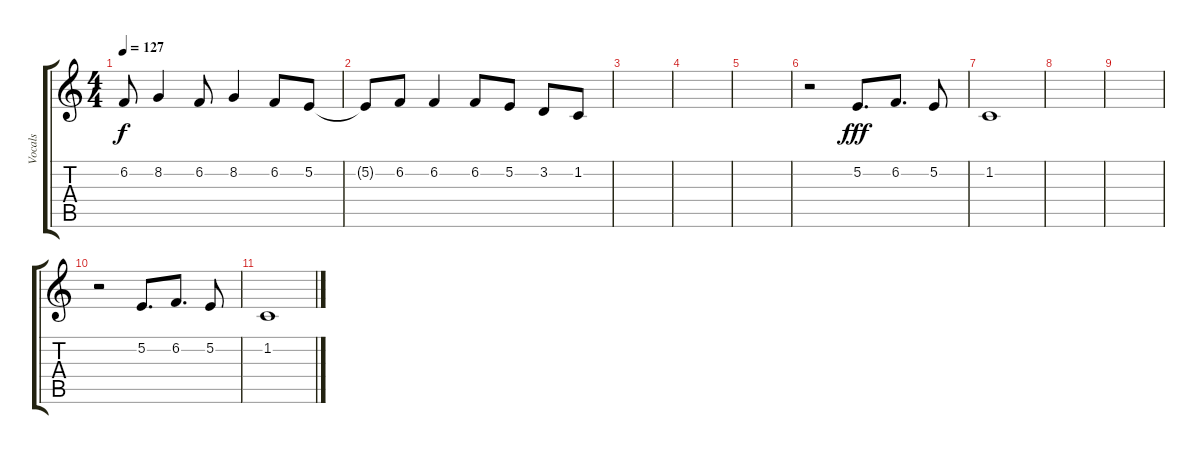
\track ("Vocals" "Vocals") {instrument electricgrandpiano}
\staff {score tabs}
\tuning (E4 B3 G3 D3 A2 E2) {hide}
\ts (4 4)
\tempo 127
\clef g2
\ks c
6.2.8{dy f} 8.2.4 6.2.8 8.2.4 6.2.8 5.2.8 |
5.2{t}.8 6.2.8 6.2.4 6.2.8 5.2.8 3.2.8 1.2.8 |
|
|
|
r.2 5.2.8{d dy fff} 6.2.8{d} 5.2.8 |
1.2.1 |
|
|
r.2 5.2.8{d} 6.2.8{d} 5.2.8 |
1.2.1
